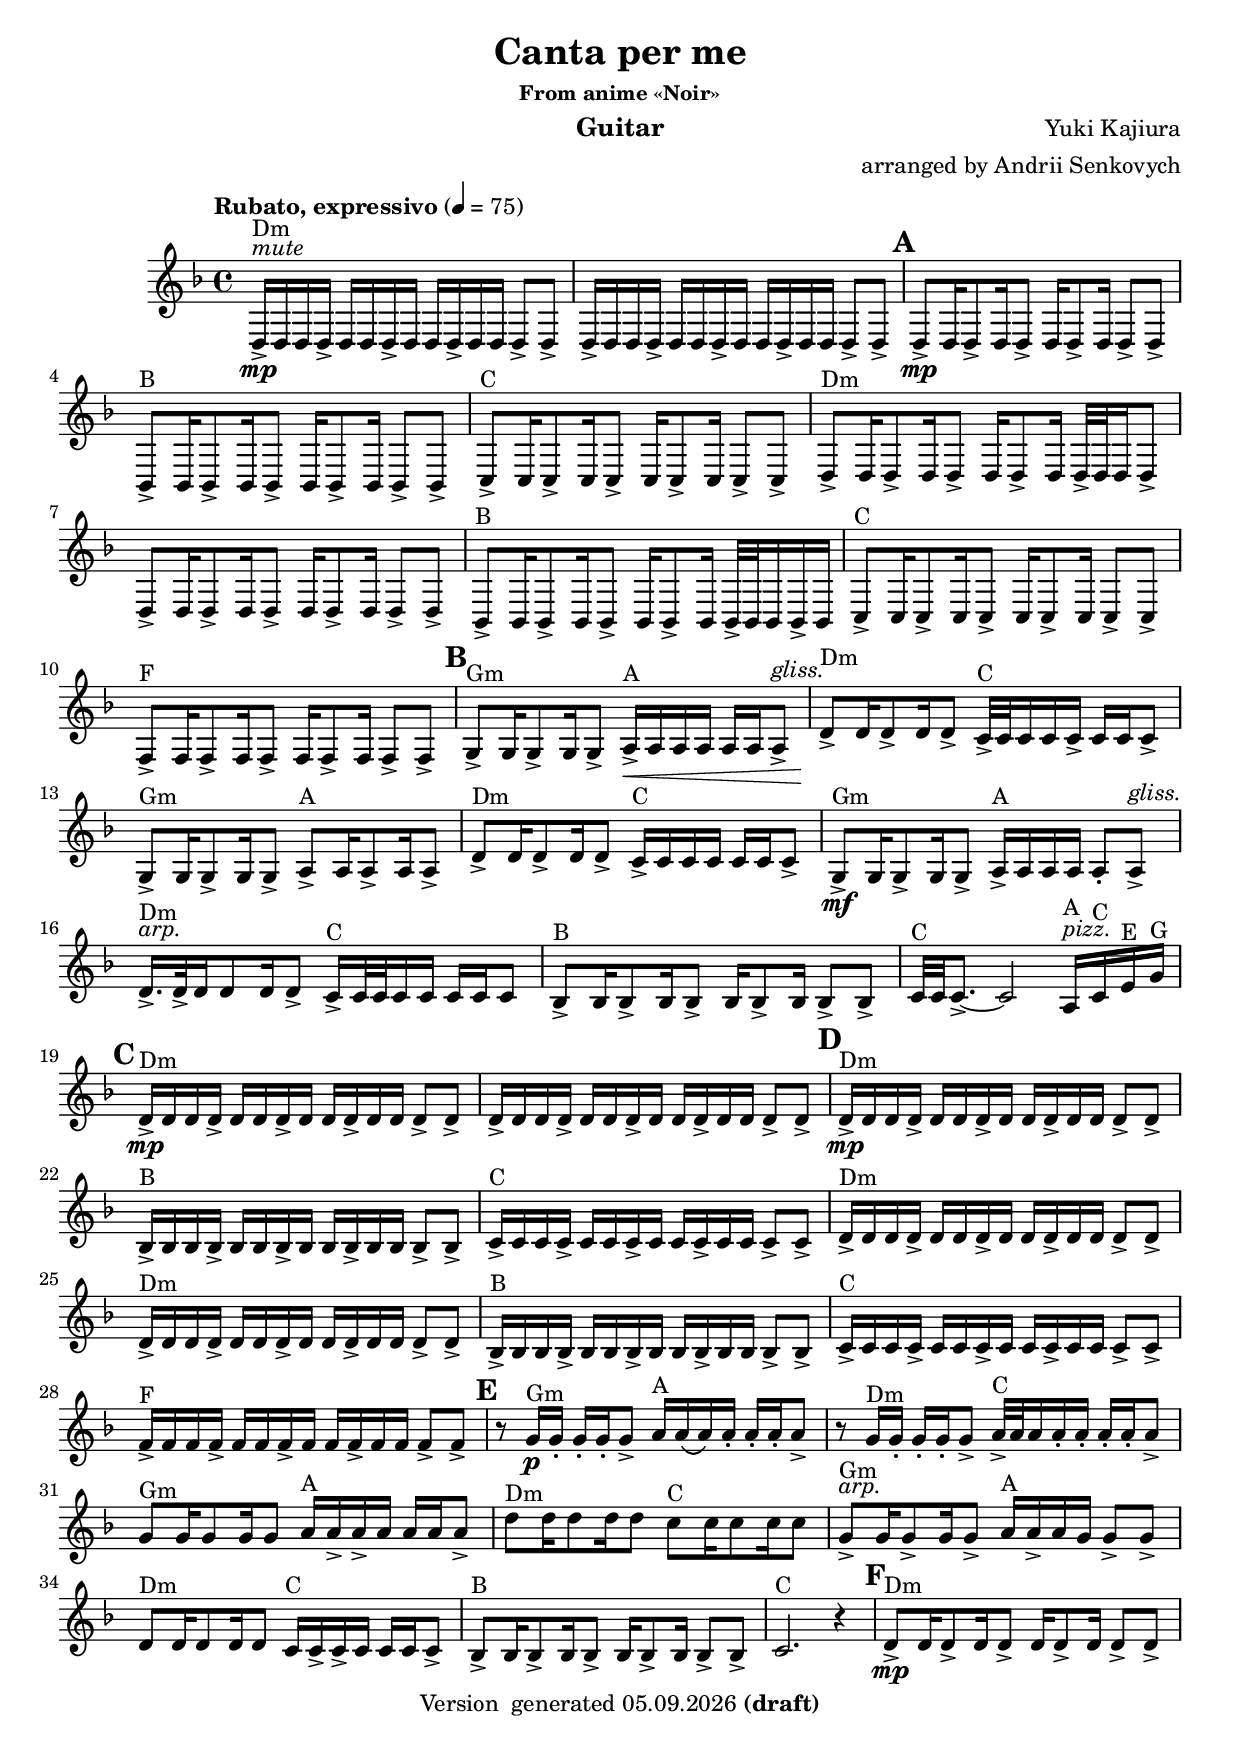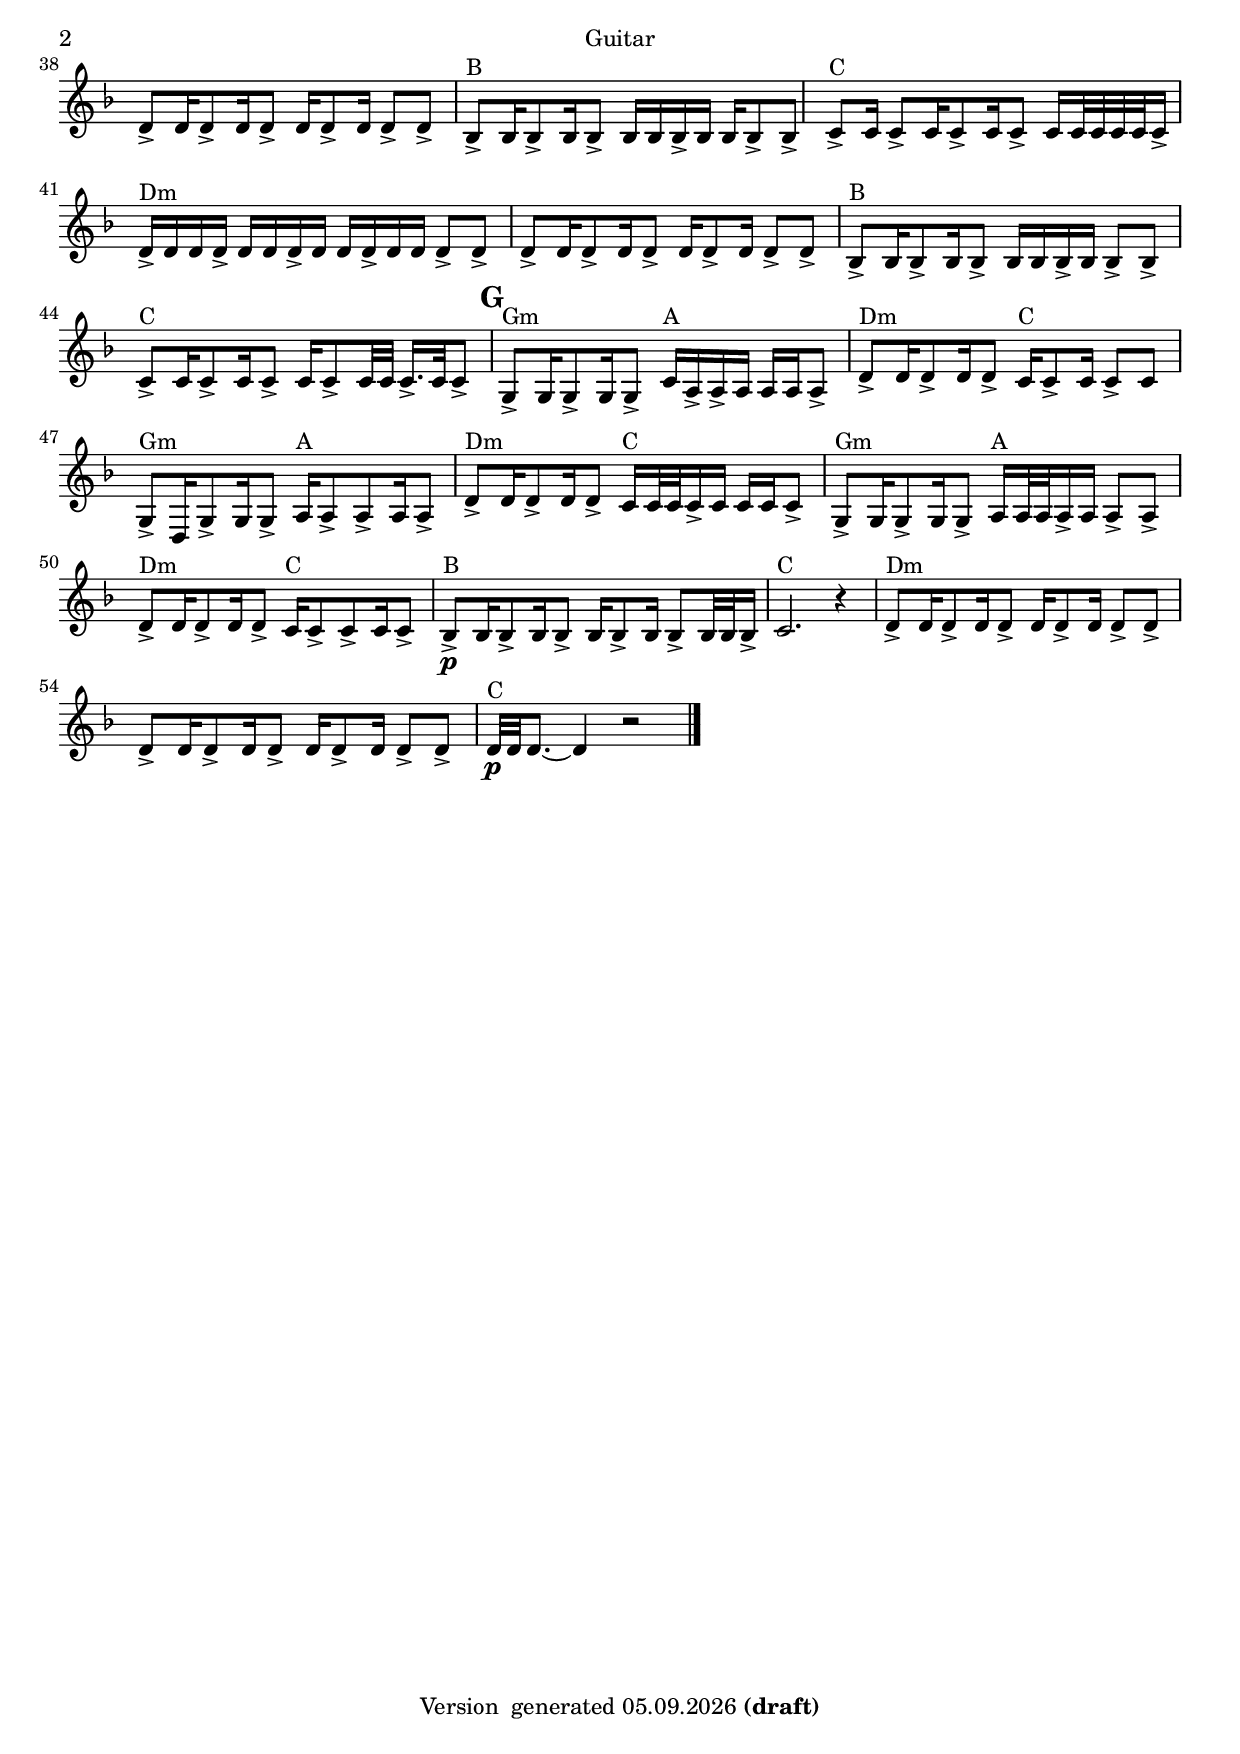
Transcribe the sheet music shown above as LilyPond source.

\include "src/header.ly"

\header {
    instrument = "Guitar"
}

\include "src/settings.ly"
accDm = \markup { Dm }
accGm = \markup { Gm } 
accB = \markup { B }
accC = \markup { C }
accF = \markup { F }
accA = \markup { A } 

guitar = \relative c {
  \defaultTempo
  \defaultKey
  \defaultTime
  d16->^\markup{\italic mute}^\accDm\mp d d d-> d d d-> d d d-> d d d8-> d->
  d16-> d d d-> d d d-> d d d-> d d d8-> d->

  \mark \default

  d8->\mp d16 d8-> d16 d8-> d16 d8-> d16 d8-> d8->
  b8->^\accB b16 b8-> b16 b8-> b16 b8-> b16 b8-> b8->
  c8->^\accC c16 c8-> c16 c8-> c16 c8-> c16 c8-> c8->
  d8->^\accDm d16 d8-> d16 d8-> d16 d8-> d16 d32-> d32 d16 d8->

  d8-> d16 d8-> d16 d8-> d16 d8-> d16 d8-> d8->
  b8->^\accB b16 b8-> b16 b8-> b16 b8-> b16 b32-> b32 b16 b16-> b16
  c8->^\accC c16 c8-> c16 c8-> c16 c8-> c16 c8-> c8->
  f8->^\accF f16 f8-> f16 f8-> f16 f8-> f16 f8-> f8->

  \mark \default

  g8->^\accGm   g16 g8-> g16 g8-> 
    a16->^\accA\< a16 a a a16 a16 a8->^\markup{ \italic gliss. }
  d8->^\accDm\! d16 d8-> d16 d8-> c32->^\accC c32 c16 c c-> c16 c16 c8->
  g8->^\accGm   g16 g8-> g16 g8-> a8->^\accA a16 a8-> a16 a8->
  d8->^\accDm   d16 d8-> d16 d8-> c16->^\accC c c c16 c c c8-> 

  g8->^\accGm\mf   g16 g8-> g16 g8-> 
    a16->^\accA a16 a a a8-. a8->^\markup{ \italic gliss.}
  d16.->^\markup{ \italic arp. }^\accDm d32-> d16 d8 d16 d8-> 
    c16->^\accC c32 c32 c16 c16 c16 c16 c8
  b8->^\accB b16 b8-> b16 b8-> b16 b8-> b16 b8-> b8->
  c32^\accC c32 c8.->~ c2 
    a16^\markup{\italic pizz.}^\markup{A} c^\markup{ C } 
    e^\markup{ E } g^\markup{ G }

  \mark \default

  d16->^\accDm\mp d d d-> d d d-> d d d-> d d d8-> d->
  d16->        d d d-> d d d-> d d d-> d d d8-> d->

  \mark \default

  d16->^\accDm\mp d d d-> d d d-> d d d-> d d d8-> d->
  b16->^\accB b b b-> b b b-> b b b-> b b b8-> b->
  c16->^\accC c c c-> c c c-> c c c-> c c c8-> c->
  d16->^\accDm d d d-> d d d-> d d d-> d d d8-> d->

  d16->^\accDm d d d-> d d d-> d d d-> d d d8-> d->
  b16->^\accB b b b-> b b b-> b b b-> b b b8-> b->
  c16->^\accC c c c-> c c c-> c c c-> c c c8-> c->
  f16->^\accF f f f-> f f f-> f f f-> f f f8-> f->

  \mark \default

  r8 g16^\accGm\p g-. g-. g-. g8-> a16^\accA a\( a\) a-. a-. a-. a8->
  r8 g16^\accDm g-. g-. g-. g8-> a32^\accC-> a32 a16 a-. a-. a-. a-. a8->
  g8^\accGm g16 g8 g16 g8 a16^\accA a-> a-> a a a a8->
  d8^\accDm d16 d8 d16 d8 c8^\accC c16 c8 c16 c8

  g8^\markup{\italic arp.}^\accGm-> g16 g8-> g16 g8-> 
    a16^\accA a16-> a16 g16 g8-> g8->
  d8^\accDm d16 d8 d16 d8 c16^\accC c-> c-> c c c c8->
  b8->^\accB b16 b8-> b16 b8-> b16 b8-> b16 b8-> b8->
  c2.^\accC r4

  \mark \default

  d8->^\accDm\mp d16 d8-> d16 d8-> d16 d8-> d16 d8-> d->
  d8-> d16 d8-> d16 d8-> d16 d8-> d16 d8-> d->
  b8->^\accB b16 b8-> b16 b8-> b16 b b-> b b b8-> b->
  c8->^\accC c16 c8-> c16 c8-> c16 c8-> c16 c32 c c c c16-> 

  d16->^\accDm d d d-> d d d-> d d d-> d d d8-> d->
  d8-> d16 d8-> d16 d8-> d16 d8-> d16 d8-> d->
  b8->^\accB b16 b8-> b16 b8-> b16 b b-> b b8-> b->
  c8->^\accC c16 c8-> c16 c8-> c16 c8-> c32 c32 c16.-> c32 c8->

  \mark \default


  g8->^\accGm g16 g8-> g16 g8-> c16^\accA a-> a-> a a a a8->
  d8->^\accDm d16 d8-> d16 d8-> c16^\accC c8-> c16 c8-> c8
  g8->^\accGm d16 g8-> g16 g8-> a16^\accA a8-> a8-> a16 a8->
  d8->^\accDm d16 d8-> d16 d8-> c16^\accC c32 c32 c16-> c16 c16 c16 c8->

  g8->^\accGm g16 g8-> g16 g8-> a16^\accA a32 a32 a16-> a16 a8-> a8->
  d8->^\accDm d16 d8-> d16 d8-> c16^\accC c8-> c8-> c16 c8->
  b8->\p^\accB b16 b8-> b16 b8-> b16 b8-> b16 b8-> b32 b32 b16->
  c2.^\accC r4

  d8->^\accDm d16 d8-> d16 d8-> d16 d8-> d16 d8-> d8->
  d8-> d16 d8-> d16 d8-> d16 d8-> d16 d8-> d8->
  d32^\accC\p d32 d8.~ d4 r2
  \bar "|."
}


\score {
  \new Score {
    \set Score.markFormatter = #format-mark-box-numbers
    \new Staff <<
      \set PianoStaff.midiInstrument = "acoustic guitar (nylon)"
      \keepWithTag #'part \guitar
    >>
  }
  \layout {
    \include "src/layout.ly"
  }
  \midi {}
}
\paper {
}
